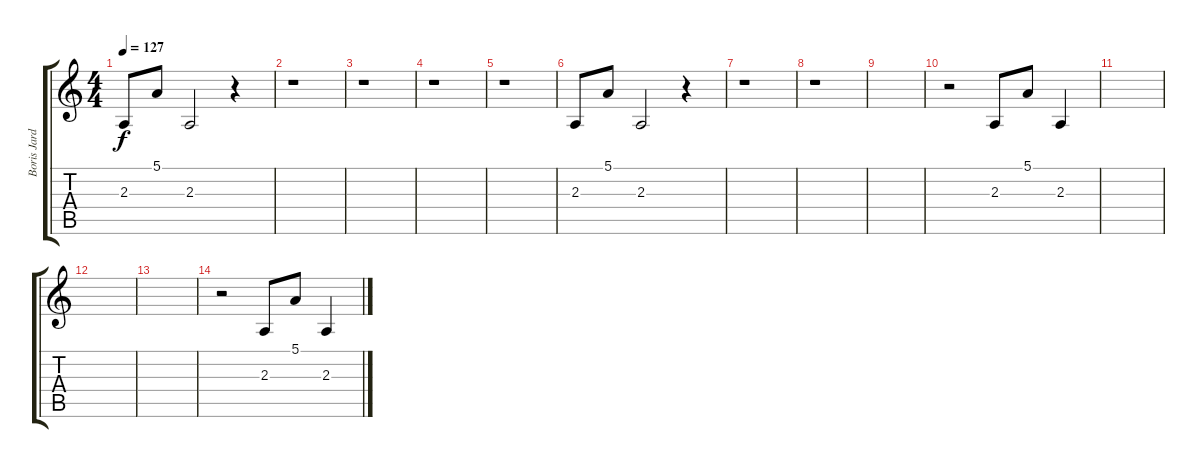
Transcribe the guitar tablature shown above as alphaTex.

\track ("Boris Jardel chant" "Boris Jard") {instrument choiraahs}
\staff {score tabs}
\tuning (E4 B3 G3 D3 A2 E2) {hide}
\ts (4 4)
\tempo 127
\clef g2
\ks c
2.3.8{dy f instrument choiraahs} 5.1.8 2.3.2 r.4 |
r.1 |
r.1 |
r.1 |
r.1 |
2.3.8 5.1.8 2.3.2 r.4 |
r.1 |
r.1 |
|
r.2 2.3.8 5.1.8 2.3.4 |
|
|
|
r.2 2.3.8 5.1.8 2.3.4
